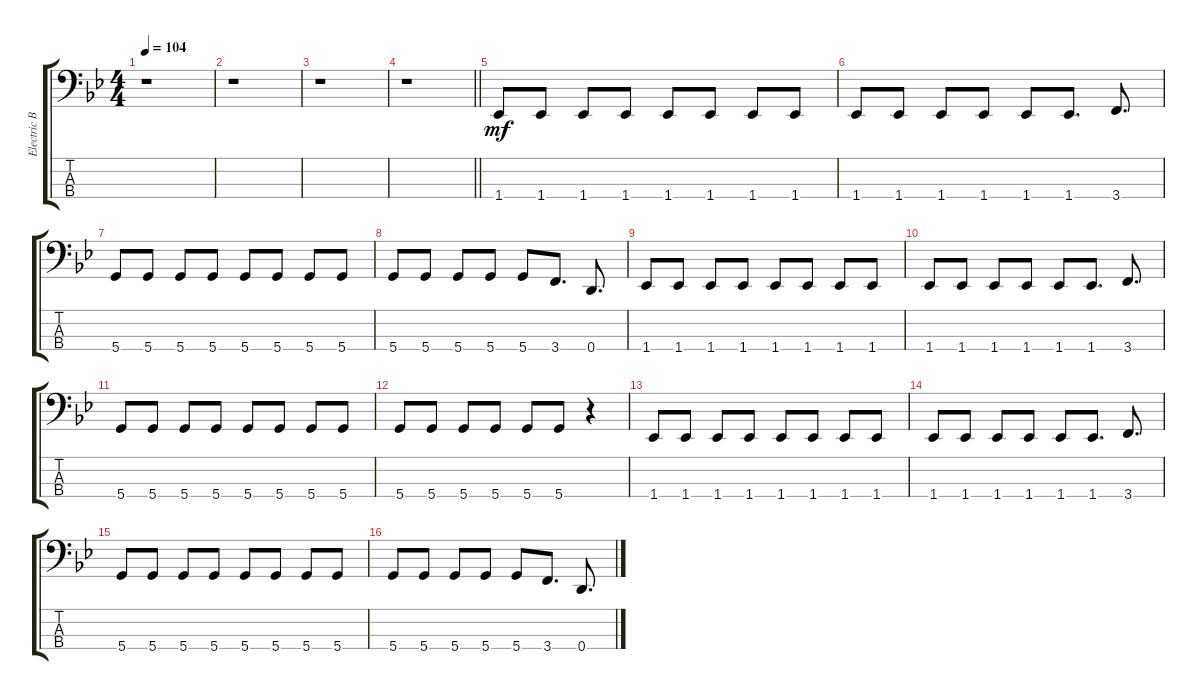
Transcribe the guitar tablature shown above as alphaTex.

\track ("Electric Bass" "Electric B") {instrument electricbassfinger}
\staff {score tabs}
\tuning (G2 D2 A1 D1) {hide}
\ts (4 4)
\tempo 104
\clef f4
\ks bb
r.1{dy mf instrument electricbassfinger} |
r.1 |
r.1 |
\barLineRight lightlight
r.1 |
1.4.8 1.4.8 1.4.8 1.4.8 1.4.8 1.4.8 1.4.8 1.4.8 |
1.4.8 1.4.8 1.4.8 1.4.8 1.4.8 1.4.8{d} 3.4.8{d} |
5.4.8 5.4.8 5.4.8 5.4.8 5.4.8 5.4.8 5.4.8 5.4.8 |
5.4.8 5.4.8 5.4.8 5.4.8 5.4.8 3.4.8{d} 0.4.8{d} |
1.4.8 1.4.8 1.4.8 1.4.8 1.4.8 1.4.8 1.4.8 1.4.8 |
1.4.8 1.4.8 1.4.8 1.4.8 1.4.8 1.4.8{d} 3.4.8{d} |
5.4.8 5.4.8 5.4.8 5.4.8 5.4.8 5.4.8 5.4.8 5.4.8 |
5.4.8 5.4.8 5.4.8 5.4.8 5.4.8 5.4.8 r.4 |
1.4.8 1.4.8 1.4.8 1.4.8 1.4.8 1.4.8 1.4.8 1.4.8 |
1.4.8 1.4.8 1.4.8 1.4.8 1.4.8 1.4.8{d} 3.4.8{d} |
5.4.8 5.4.8 5.4.8 5.4.8 5.4.8 5.4.8 5.4.8 5.4.8 |
5.4.8 5.4.8 5.4.8 5.4.8 5.4.8 3.4.8{d} 0.4.8{d}
